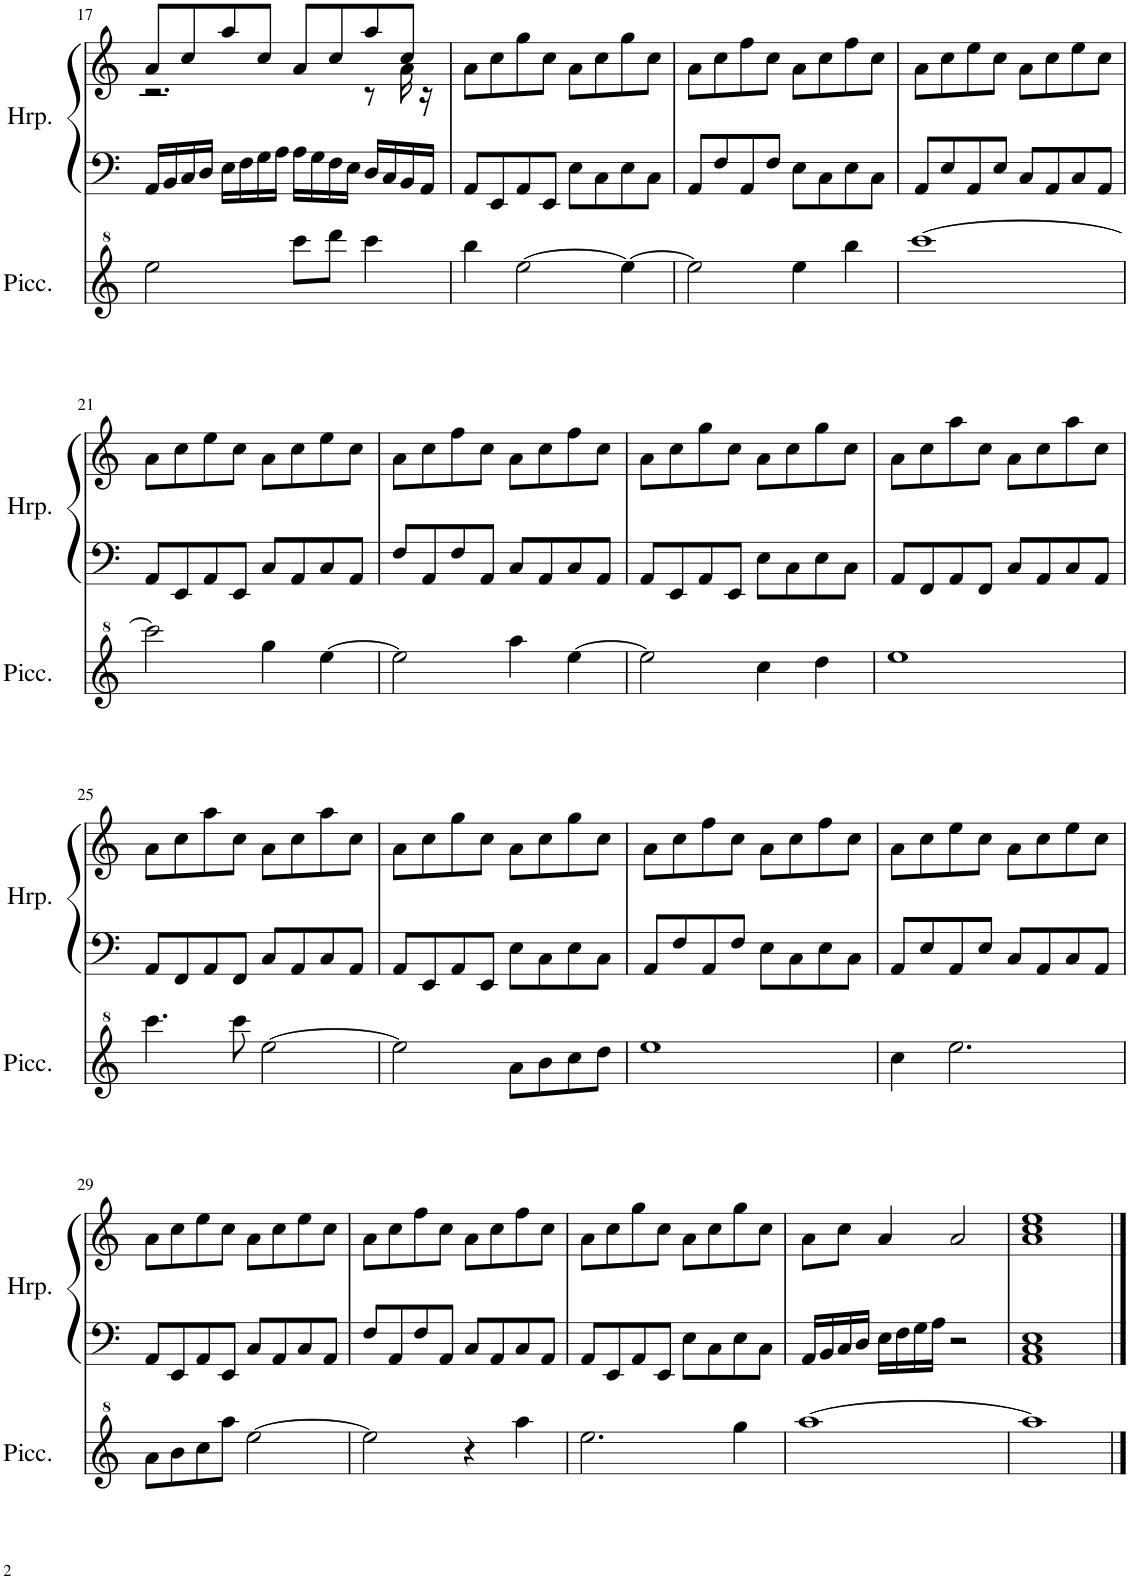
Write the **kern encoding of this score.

**kern	**kern	**kern
*part2	*part1	*part1
*staff3	*staff2	*staff1
*I"Piccolo	*I"Harp	*
*I'Picc.	*I'Hrp.	*
!!LO:PB:g=z
*clefG^2	*clefF4	*clefG2
*Trd-7c-12	*	*
*k[]	*k[]	*k[]
*M4/4	*M4/4	*M4/4
=17	=17	=17
*	*	*^
2eee\	16AA/LL	8a/L	2.r
.	16BB/	.	.
.	16C/	8cc/	.
.	16D/JJ	.	.
.	16E\LL	8aa/	.
.	16F\	.	.
.	16G\	8cc/J	.
.	16A\JJ	.	.
8cccc\L	16A\LL	8a/L	.
.	16G\	.	.
8dddd\J	16F\	8cc/	.
.	16E\JJ	.	.
4cccc\	16D/LL	8aa/	8r
.	16C/	.	.
.	16BB/	8cc/J	16a\
.	16AA/JJ	.	16r
*	*	*v	*v
=18	=18	=18
4bbb\	8AA/L	8a\L
.	8EE/	8cc\
[2eee\	8AA/	8gg\
.	8EE/J	8cc\J
.	8E\L	8a\L
.	8C\	8cc\
4eee\_	8E\	8gg\
.	8C\J	8cc\J
=19	=19	=19
2eee\]	8AA/L	8a\L
.	8F/	8cc\
.	8AA/	8ff\
.	8F/J	8cc\J
4eee\	8E\L	8a\L
.	8C\	8cc\
4bbb\	8E\	8ff\
.	8C\J	8cc\J
=20	=20	=20
[1cccc	8AA/L	8a\L
.	8E/	8cc\
.	8AA/	8ee\
.	8E/J	8cc\J
.	8C/L	8a\L
.	8AA/	8cc\
.	8C/	8ee\
.	8AA/J	8cc\J
!!LO:LB:g=z
=21	=21	=21
2cccc\]	8AA/L	8a\L
.	8EE/	8cc\
.	8AA/	8ee\
.	8EE/J	8cc\J
4ggg\	8C/L	8a\L
.	8AA/	8cc\
[4eee\	8C/	8ee\
.	8AA/J	8cc\J
=22	=22	=22
2eee\]	8F/L	8a\L
.	8AA/	8cc\
.	8F/	8ff\
.	8AA/J	8cc\J
4aaa\	8C/L	8a\L
.	8AA/	8cc\
[4eee\	8C/	8ff\
.	8AA/J	8cc\J
=23	=23	=23
2eee\]	8AA/L	8a\L
.	8EE/	8cc\
.	8AA/	8gg\
.	8EE/J	8cc\J
4ccc\	8E\L	8a\L
.	8C\	8cc\
4ddd\	8E\	8gg\
.	8C\J	8cc\J
=24	=24	=24
1eee	8AA/L	8a\L
.	8FF/	8cc\
.	8AA/	8aa\
.	8FF/J	8cc\J
.	8C/L	8a\L
.	8AA/	8cc\
.	8C/	8aa\
.	8AA/J	8cc\J
!!LO:LB:g=z
=25	=25	=25
4.cccc\	8AA/L	8a\L
.	8FF/	8cc\
.	8AA/	8aa\
8cccc\	8FF/J	8cc\J
[2eee\	8C/L	8a\L
.	8AA/	8cc\
.	8C/	8aa\
.	8AA/J	8cc\J
=26	=26	=26
2eee\]	8AA/L	8a\L
.	8EE/	8cc\
.	8AA/	8gg\
.	8EE/J	8cc\J
8aa\L	8E\L	8a\L
8bb\	8C\	8cc\
8ccc\	8E\	8gg\
8ddd\J	8C\J	8cc\J
=27	=27	=27
1eee	8AA/L	8a\L
.	8F/	8cc\
.	8AA/	8ff\
.	8F/J	8cc\J
.	8E\L	8a\L
.	8C\	8cc\
.	8E\	8ff\
.	8C\J	8cc\J
=28	=28	=28
4ccc\	8AA/L	8a\L
.	8E/	8cc\
2.eee\	8AA/	8ee\
.	8E/J	8cc\J
.	8C/L	8a\L
.	8AA/	8cc\
.	8C/	8ee\
.	8AA/J	8cc\J
!!LO:LB:g=z
=29	=29	=29
8aa\L	8AA/L	8a\L
8bb\	8EE/	8cc\
8ccc\	8AA/	8ee\
8aaa\J	8EE/J	8cc\J
[2eee\	8C/L	8a\L
.	8AA/	8cc\
.	8C/	8ee\
.	8AA/J	8cc\J
=30	=30	=30
2eee\]	8F/L	8a\L
.	8AA/	8cc\
.	8F/	8ff\
.	8AA/J	8cc\J
4r	8C/L	8a\L
.	8AA/	8cc\
4aaa\	8C/	8ff\
.	8AA/J	8cc\J
=31	=31	=31
2.eee\	8AA/L	8a\L
.	8EE/	8cc\
.	8AA/	8gg\
.	8EE/J	8cc\J
.	8E\L	8a\L
.	8C\	8cc\
4ggg\	8E\	8gg\
.	8C\J	8cc\J
=32	=32	=32
[1aaa	16AA/LL	8a\L
.	16BB/	.
.	16C/	8cc\J
.	16D/JJ	.
.	16E\LL	4a/
.	16F\	.
.	16G\	.
.	16A\JJ	.
.	2r	2a/
=33	=33	=33
1aaa]	1AA 1C 1E	1a 1cc 1ee
==	==	==
*-	*-	*-
